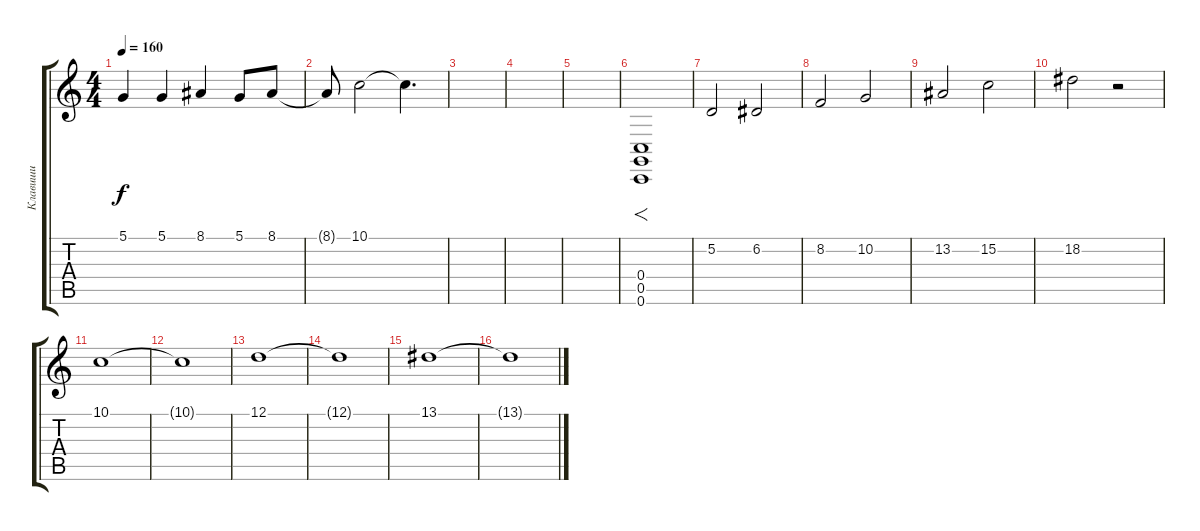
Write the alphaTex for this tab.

\track ("Клавиши" "Клавиши") {instrument fx7echoes}
\staff {score tabs}
\tuning (D4 A3 F3 C3 G2 C2) {hide}
\ts (4 4)
\tempo 160
\clef g2
\ks c
5.1.4{dy f} 5.1.4 8.1.4 5.1.8 8.1.8 |
8.1{t}.8 10.1.2 10.1{t}.4{d} |
|
|
|
(0.4 0.5 0.6).1{f instrument reversecymbal} |
5.2.2{instrument fx7echoes} 6.2.2 |
8.2.2 10.2.2 |
13.2.2 15.2.2 |
18.2.2 r.2 |
10.1.1{instrument lead6voice} |
10.1{t}.1 |
12.1.1 |
12.1{t}.1 |
13.1.1 |
13.1{t}.1
